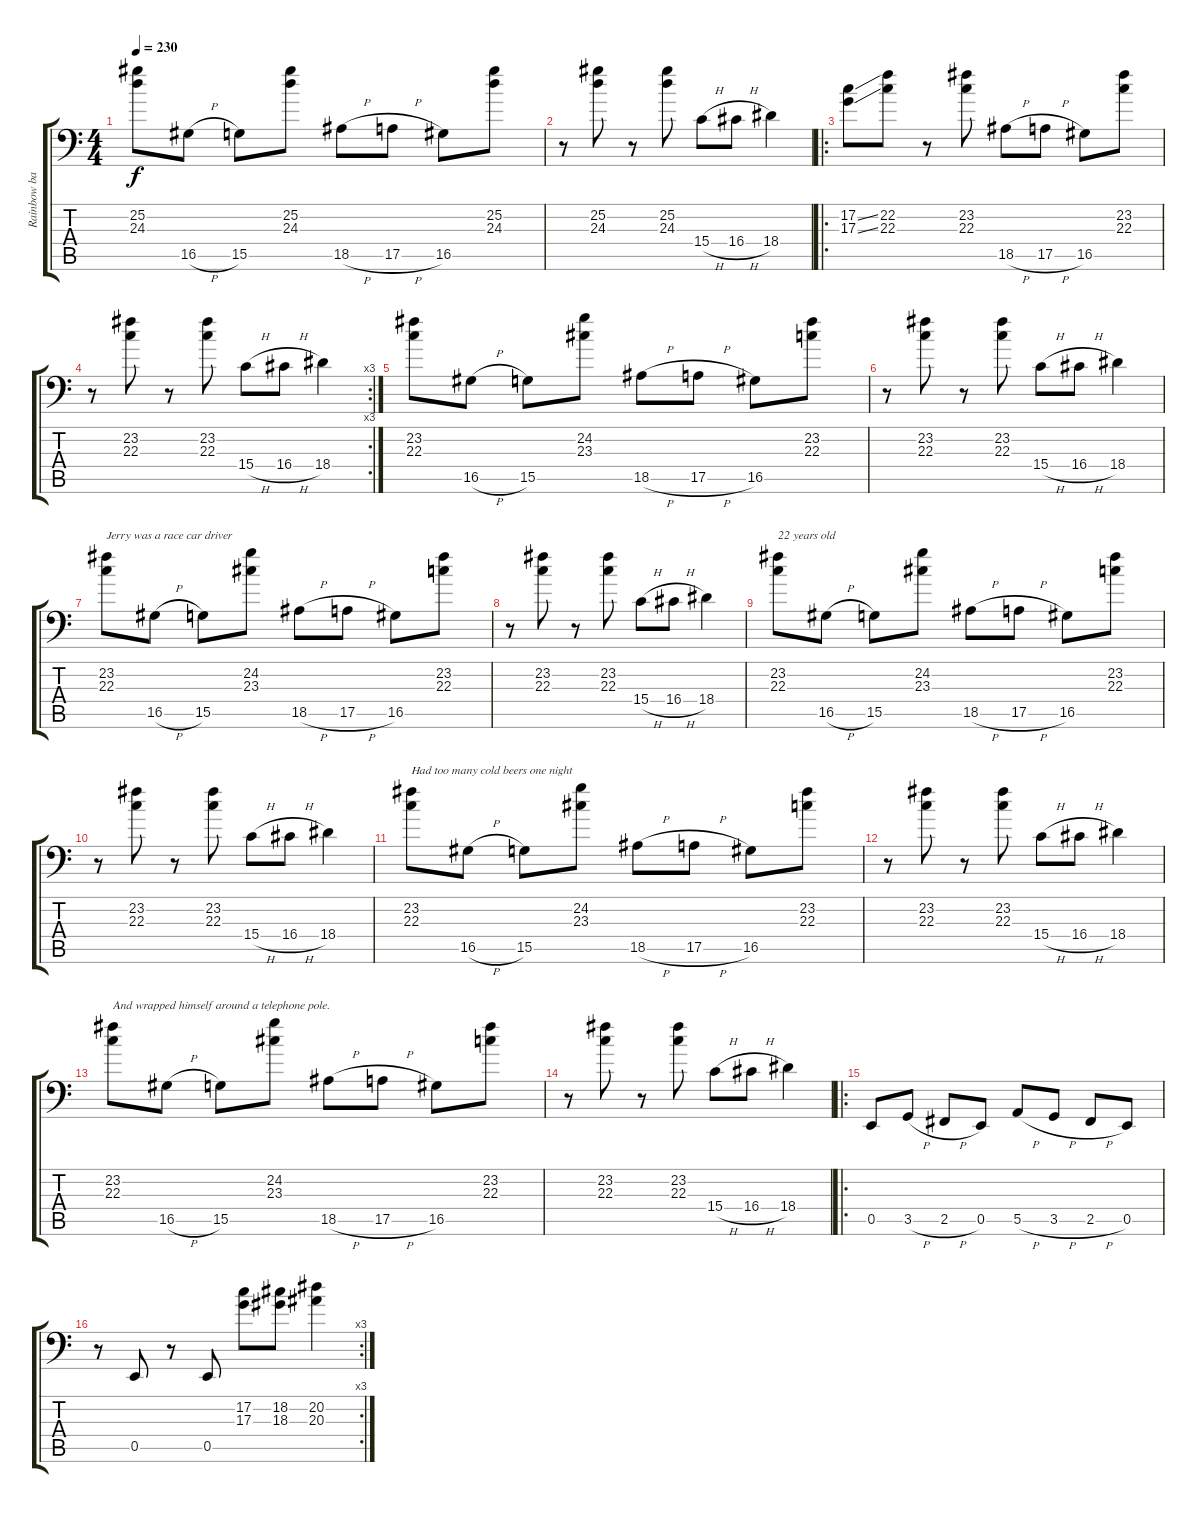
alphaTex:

\track ("Rainbow bass : Les Claypool" "Rainbow ba") {instrument fretlessbass}
\staff {score tabs}
\tuning (C3 G2 D2 A1 E1 B0) {hide}
\ts (4 4)
\tempo 230
\clef f4
\ks c
(25.2 24.3).8{dy f} 16.5{h}.8 15.5.8 (25.2 24.3).8 18.5{h}.8 17.5{h}.8 16.5.8 (25.2 24.3).8 |
r.8 (25.2 24.3).8 r.8 (25.2 24.3).8 15.4{h}.8 16.4{h}.8 18.4.4 |
\ro
(17.2{ss} 17.3{ss}).8 (22.2 22.3).8 r.8 (23.2 22.3).8 18.5{h}.8 17.5{h}.8 16.5.8 (23.2 22.3).8 |
\rc 3
r.8 (23.2 22.3).8 r.8 (23.2 22.3).8 15.4{h}.8 16.4{h}.8 18.4.4 |
(23.2 22.3).8 16.5{h}.8 15.5.8 (24.2 23.3).8 18.5{h}.8 17.5{h}.8 16.5.8 (23.2 22.3).8 |
r.8 (23.2 22.3).8 r.8 (23.2 22.3).8 15.4{h}.8 16.4{h}.8 18.4.4 |
(23.2 22.3).8{txt "Jerry was a race car driver"} 16.5{h}.8 15.5.8 (24.2 23.3).8 18.5{h}.8 17.5{h}.8 16.5.8 (23.2 22.3).8 |
r.8 (23.2 22.3).8 r.8 (23.2 22.3).8 15.4{h}.8 16.4{h}.8 18.4.4 |
(23.2 22.3).8{txt "22 years old"} 16.5{h}.8 15.5.8 (24.2 23.3).8 18.5{h}.8 17.5{h}.8 16.5.8 (23.2 22.3).8 |
r.8 (23.2 22.3).8 r.8 (23.2 22.3).8 15.4{h}.8 16.4{h}.8 18.4.4 |
(23.2 22.3).8{txt "Had too many cold beers one night"} 16.5{h}.8 15.5.8 (24.2 23.3).8 18.5{h}.8 17.5{h}.8 16.5.8 (23.2 22.3).8 |
r.8 (23.2 22.3).8 r.8 (23.2 22.3).8 15.4{h}.8 16.4{h}.8 18.4.4 |
(23.2 22.3).8{txt "And wrapped himself around a telephone pole. "} 16.5{h}.8 15.5.8 (24.2 23.3).8 18.5{h}.8 17.5{h}.8 16.5.8 (23.2 22.3).8 |
r.8 (23.2 22.3).8 r.8 (23.2 22.3).8 15.4{h}.8 16.4{h}.8 18.4.4 |
\ro
0.5.8{instrument slapbass1} 3.5{h}.8 2.5{h}.8 0.5.8 5.5{h}.8 3.5{h}.8 2.5{h}.8 0.5.8 |
\rc 3
r.8 0.5.8 r.8 0.5.8 (17.2 17.3).8{instrument fretlessbass} (18.2 18.3).8 (20.2 20.3).4
